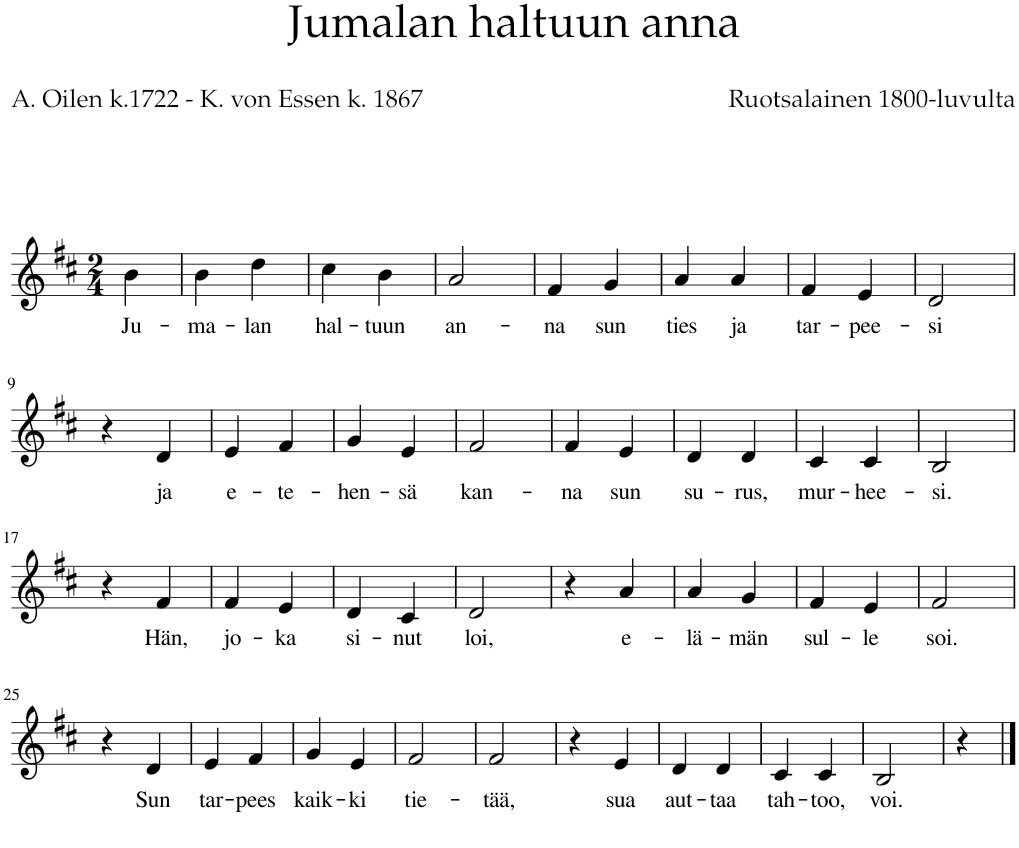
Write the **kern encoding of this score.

**kern	**text
*part1	*part1
*staff1	*staff1
*I"Staff	*
*clefG2	*
*k[f#c#]	*
*M2/4	*
=1	=1
!	!LO:LY:b
4b\	Ju-
=2	=2
!	!LO:LY:b
4b\	-ma-
!	!LO:LY:b
4dd\	-lan
=3	=3
!	!LO:LY:b
4cc#\	hal-
!	!LO:LY:b
4b\	-tuun
=4	=4
!	!LO:LY:b
2a/	an-
=5	=5
!	!LO:LY:b
4f#/	-na
!	!LO:LY:b
4g/	sun
=6	=6
!	!LO:LY:b
4a/	ties
!	!LO:LY:b
4a/	ja
=7	=7
!	!LO:LY:b
4f#/	tar-
!	!LO:LY:b
4e/	-pee-
=8	=8
!	!LO:LY:b
2d/	-si
!!LO:LB:g=z
=9	=9
4r	.
!	!LO:LY:b
4d/	ja
=10	=10
!	!LO:LY:b
4e/	e-
!	!LO:LY:b
4f#/	-te-
=11	=11
!	!LO:LY:b
4g/	-hen-
!	!LO:LY:b
4e/	-sä
=12	=12
!	!LO:LY:b
2f#/	kan-
=13	=13
!	!LO:LY:b
4f#/	-na
!	!LO:LY:b
4e/	sun
=14	=14
!	!LO:LY:b
4d/	su-
!	!LO:LY:b
4d/	-rus,
=15	=15
!	!LO:LY:b
4c#/	mur-
!	!LO:LY:b
4c#/	-hee-
=16	=16
!	!LO:LY:b
2B/	-si.
!!LO:LB:g=z
=17	=17
4r	.
!	!LO:LY:b
4f#/	Hän,
=18	=18
!	!LO:LY:b
4f#/	jo-
!	!LO:LY:b
4e/	-ka
=19	=19
!	!LO:LY:b
4d/	si-
!	!LO:LY:b
4c#/	-nut
=20	=20
!	!LO:LY:b
2d/	loi,
=21	=21
4r	.
!	!LO:LY:b
4a/	e-
=22	=22
!	!LO:LY:b
4a/	-lä-
!	!LO:LY:b
4g/	-män
=23	=23
!	!LO:LY:b
4f#/	sul-
!	!LO:LY:b
4e/	-le
=24	=24
!	!LO:LY:b
2f#/	soi.
!!LO:LB:g=z
=25	=25
4r	.
!	!LO:LY:b
4d/	Sun
=26	=26
!	!LO:LY:b
4e/	tar-
!	!LO:LY:b
4f#/	-pees
=27	=27
!	!LO:LY:b
4g/	kaik-
!	!LO:LY:b
4e/	-ki
=28	=28
!	!LO:LY:b
2f#/	tie-
=29	=29
!	!LO:LY:b
2f#/	-tää,
=30	=30
4r	.
!	!LO:LY:b
4e/	sua
=31	=31
!	!LO:LY:b
4d/	aut-
!	!LO:LY:b
4d/	-taa
=32	=32
!	!LO:LY:b
4c#/	tah-
!	!LO:LY:b
4c#/	-too,
=33	=33
!	!LO:LY:b
2B/	voi.
=34	=34
4r	.
==	==
*-	*-
